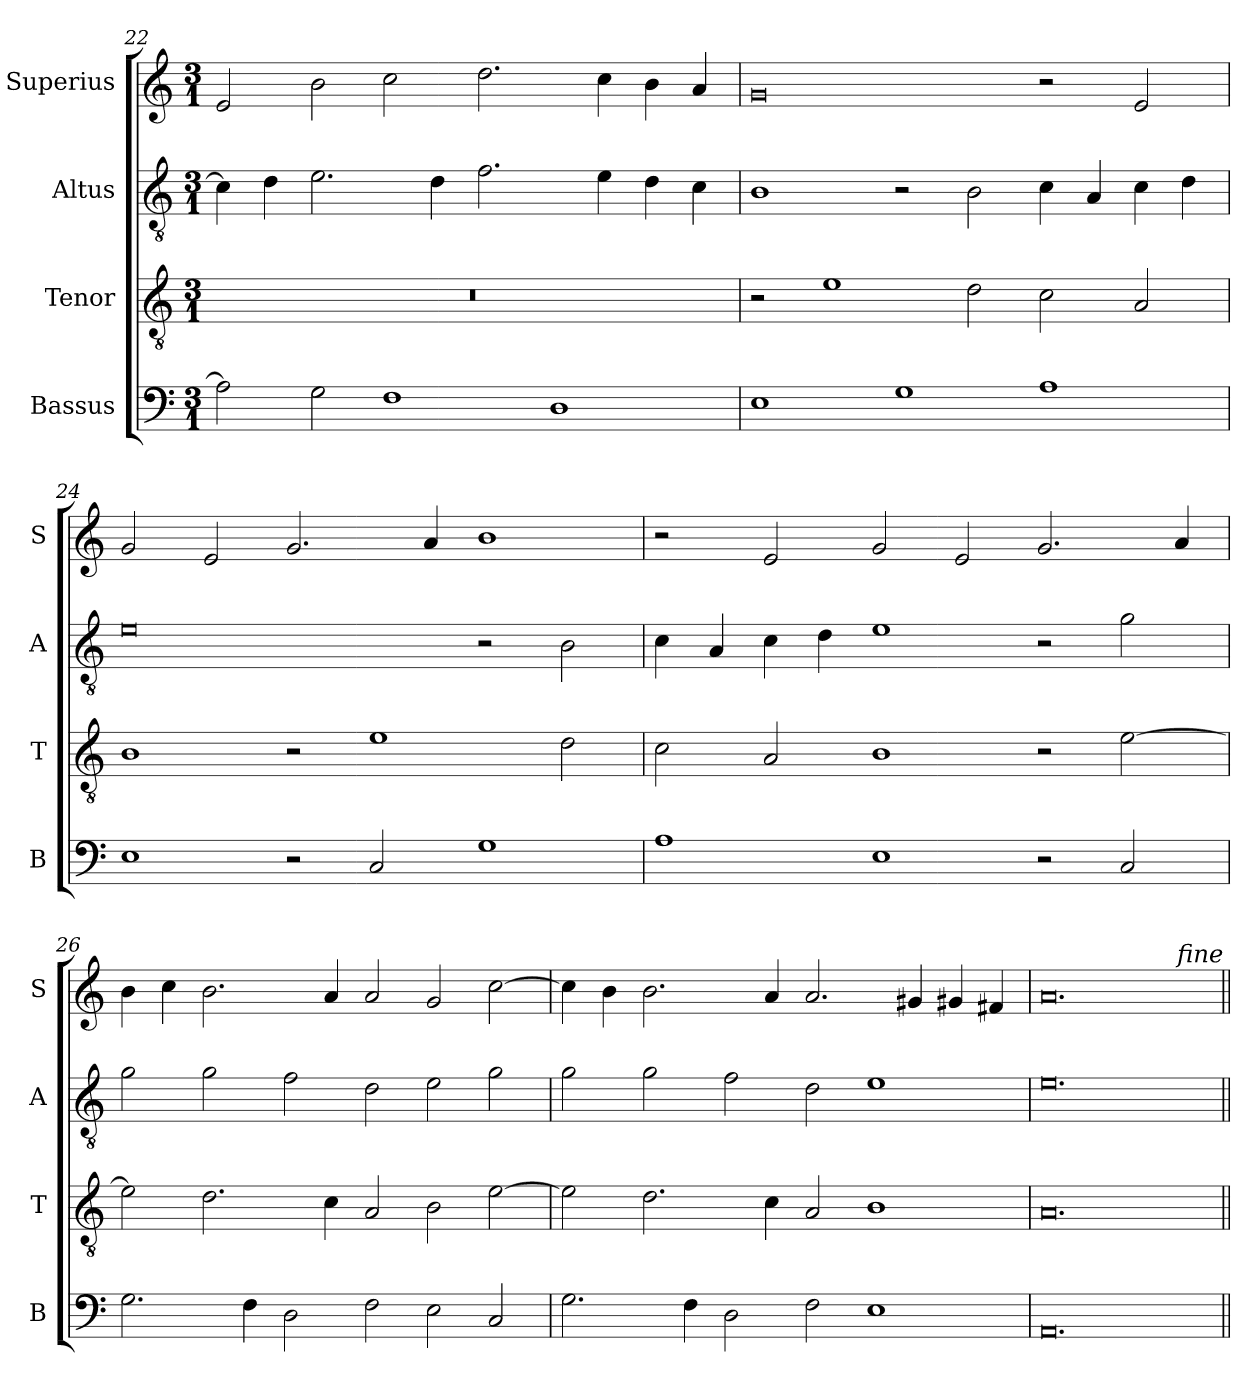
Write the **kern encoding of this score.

**kern	**kern	**kern	**kern
*part4	*part3	*part2	*part1
*staff4	*staff3	*staff2	*staff1
*I"Bassus	*I"Tenor	*I"Altus	*I"Superius
*I'B	*I'T	*I'A	*I'S
*clefF4	*clefGv2	*clefGv2	*clefG2
*k[]	*k[]	*k[]	*k[]
*M3/1	*M3/1	*M3/1	*M3/1
=22	=22	=22	=22
2A\]	0.r	4c\]	2e/
.	.	4d\	.
2G\	.	2.e\	2b\
1F	.	.	2cc\
.	.	4d\	.
.	.	2.f\	2.dd\
1D	.	.	.
.	.	4e\	4cc\
.	.	4d\	4b\
.	.	4c\	4a/
=23	=23	=23	=23
1E	2r	1B	0g
.	1e	.	.
1G	.	2r	.
.	2d\	2B\	.
1A	2c\	4c\	2r
.	.	4A/	.
.	2A/	4c\	2e/
.	.	4d\	.
=24	=24	=24	=24
1E	1B	0e	2g/
.	.	.	2e/
2r	2r	.	2.g/
2C/	1e	.	.
.	.	.	4a/
1G	.	2r	1b
.	2d\	2B\	.
=25	=25	=25	=25
1A	2c\	4c\	2r
.	.	4A/	.
.	2A/	4c\	2e/
.	.	4d\	.
1E	1B	1e	2g/
.	.	.	2e/
2r	2r	2r	2.g/
2C/	[2e\	2g\	.
.	.	.	4a/
=26	=26	=26	=26
2.G\	2e\]	2g\	4b\
.	.	.	4cc\
.	2.d\	2g\	2.b\
4F\	.	.	.
2D\	.	2f\	.
.	4c\	.	4a/
2F\	2A/	2d\	2a/
2E\	2B\	2e\	2g/
2C/	[2e\	2g\	[2cc\
=27	=27	=27	=27
2.G\	2e\]	2g\	4cc\]
.	.	.	4b\
.	2.d\	2g\	2.b\
4F\	.	.	.
2D\	.	2f\	.
.	4c\	.	4a/
2F\	2A/	2d\	2.a/
1E	1B	1e	.
.	.	.	4g#X/
.	.	.	4g#X/
.	.	.	4f#X/
=28	=28	=28	=28
0.AA	0.A	0.e	0.a
!	!	!	!LO:TX:a:i:rj:t=fine
=||	=||	=||	=||
*-	*-	*-	*-
